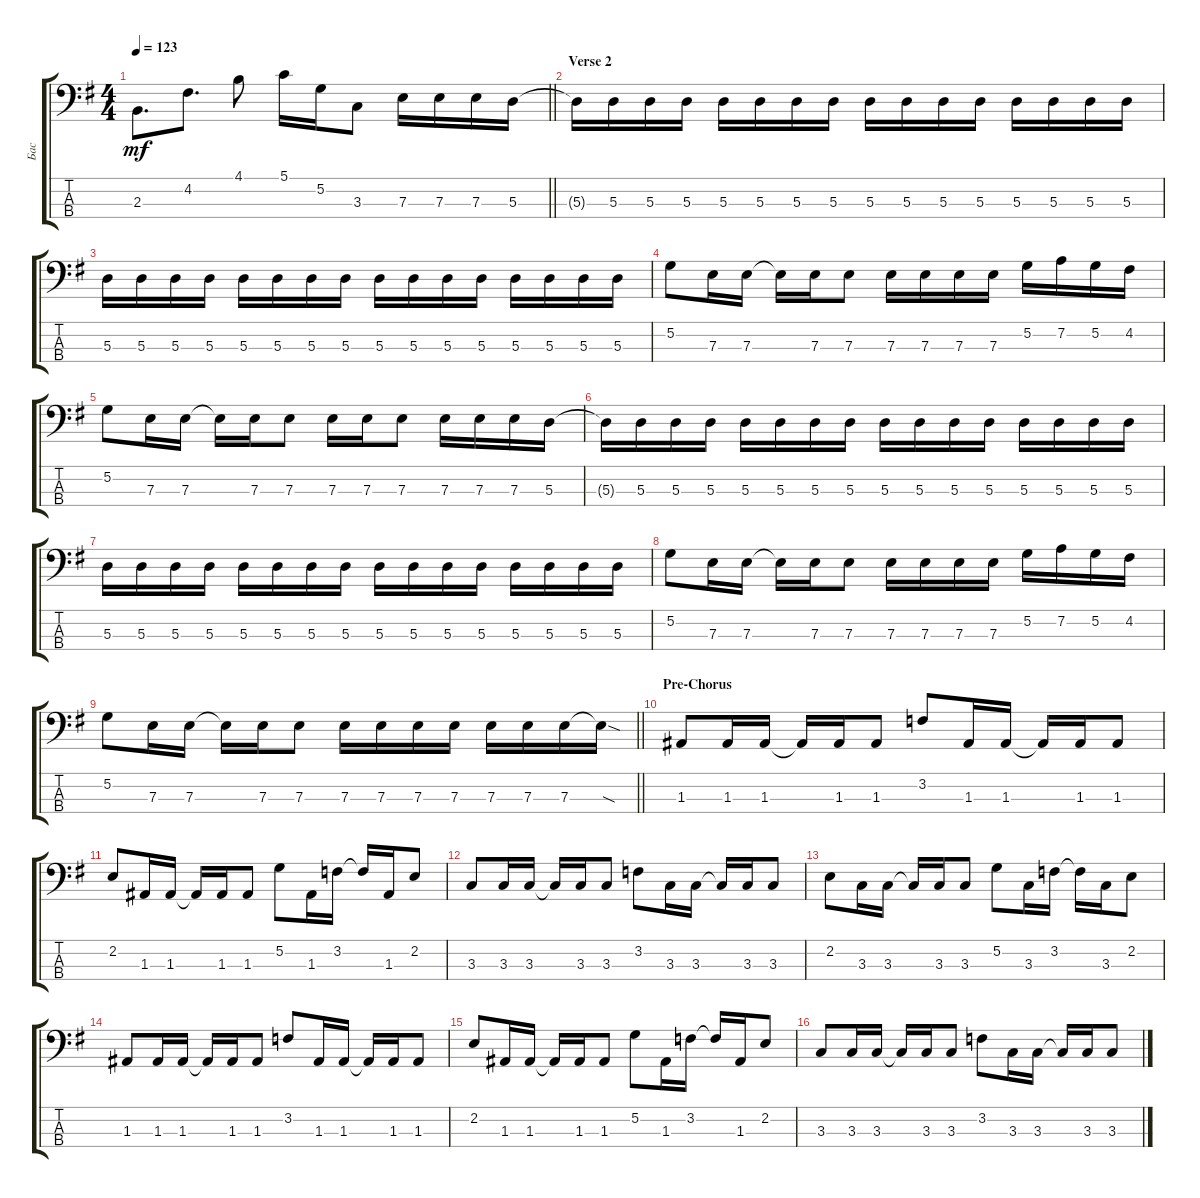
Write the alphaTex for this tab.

\track ("Бас" "Бас") {instrument electricbassfinger}
\staff {score tabs}
\tuning (G2 D2 A1 E1) {hide}
\ts (4 4)
\tempo 123
\clef f4
\barLineRight lightlight
\ks eminor
2.3.8{d dy mf} 4.2.8{d} 4.1.8 5.1.16 5.2.16 3.3.8 7.3.16 7.3.16 7.3.16 5.3.16 |
\section ("" "Verse 2")
5.3{t}.16 5.3.16 5.3.16 5.3.16 5.3.16 5.3.16 5.3.16 5.3.16 5.3.16 5.3.16 5.3.16 5.3.16 5.3.16 5.3.16 5.3.16 5.3.16 |
5.3.16 5.3.16 5.3.16 5.3.16 5.3.16 5.3.16 5.3.16 5.3.16 5.3.16 5.3.16 5.3.16 5.3.16 5.3.16 5.3.16 5.3.16 5.3.16 |
5.2.8 7.3.16 7.3.16 7.3{t}.16 7.3.16 7.3.8 7.3.16 7.3.16 7.3.16 7.3.16 5.2.16 7.2.16 5.2.16 4.2.16 |
5.2.8 7.3.16 7.3.16 7.3{t}.16 7.3.16 7.3.8 7.3.16 7.3.16 7.3.8 7.3.16 7.3.16 7.3.16 5.3.16 |
5.3{t}.16 5.3.16 5.3.16 5.3.16 5.3.16 5.3.16 5.3.16 5.3.16 5.3.16 5.3.16 5.3.16 5.3.16 5.3.16 5.3.16 5.3.16 5.3.16 |
5.3.16 5.3.16 5.3.16 5.3.16 5.3.16 5.3.16 5.3.16 5.3.16 5.3.16 5.3.16 5.3.16 5.3.16 5.3.16 5.3.16 5.3.16 5.3.16 |
5.2.8 7.3.16 7.3.16 7.3{t}.16 7.3.16 7.3.8 7.3.16 7.3.16 7.3.16 7.3.16 5.2.16 7.2.16 5.2.16 4.2.16 |
\barLineRight lightlight
5.2.8 7.3.16 7.3.16 7.3{t}.16 7.3.16 7.3.8 7.3.16 7.3.16 7.3.16 7.3.16 7.3.16 7.3.16 7.3.16 7.3{sod t}.16 |
\section ("" "Pre-Chorus")
1.3.8 1.3.16 1.3.16 1.3{t}.16 1.3.16 1.3.8 3.2.8 1.3.16 1.3.16 1.3{t}.16 1.3.16 1.3.8 |
2.2.8 1.3.16 1.3.16 1.3{t}.16 1.3.16 1.3.8 5.2.8 1.3.16 3.2.16 3.2{t}.16 1.3.16 2.2.8 |
3.3.8 3.3.16 3.3.16 3.3{t}.16 3.3.16 3.3.8 3.2.8 3.3.16 3.3.16 3.3{t}.16 3.3.16 3.3.8 |
2.2.8 3.3.16 3.3.16 3.3{t}.16 3.3.16 3.3.8 5.2.8 3.3.16 3.2.16 3.2{t}.16 3.3.16 2.2.8 |
1.3.8 1.3.16 1.3.16 1.3{t}.16 1.3.16 1.3.8 3.2.8 1.3.16 1.3.16 1.3{t}.16 1.3.16 1.3.8 |
2.2.8 1.3.16 1.3.16 1.3{t}.16 1.3.16 1.3.8 5.2.8 1.3.16 3.2.16 3.2{t}.16 1.3.16 2.2.8 |
3.3.8 3.3.16 3.3.16 3.3{t}.16 3.3.16 3.3.8 3.2.8 3.3.16 3.3.16 3.3{t}.16 3.3.16 3.3.8
